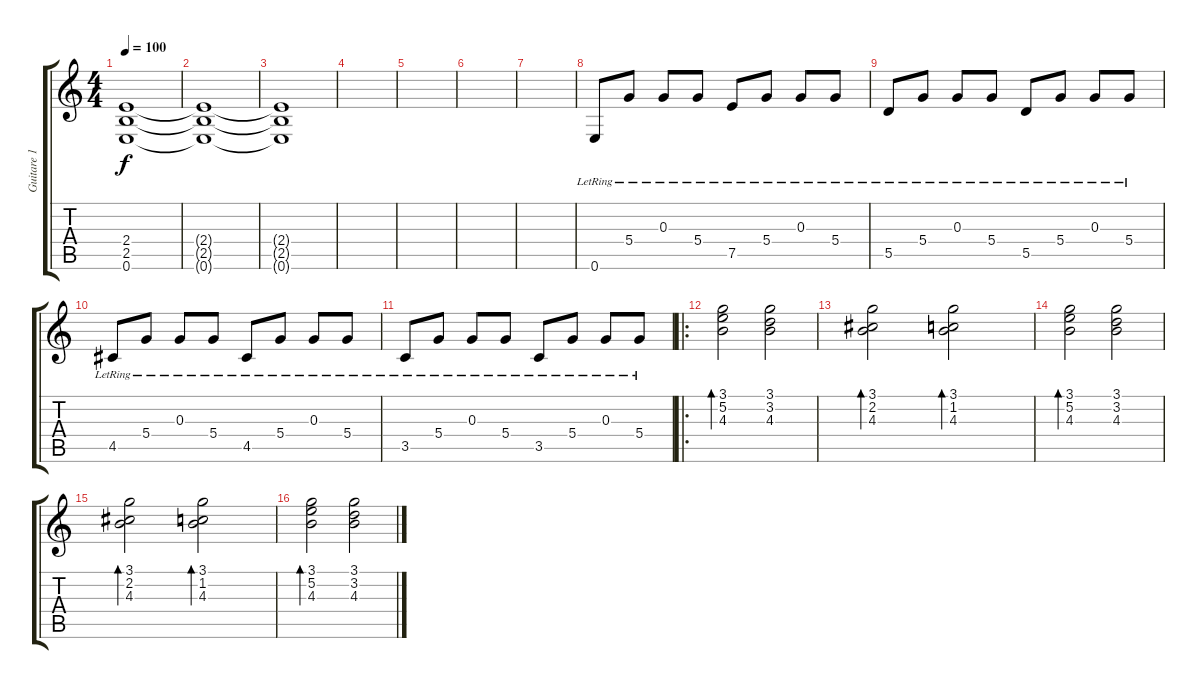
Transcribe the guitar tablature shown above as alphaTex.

\track ("Guitare 1" "Guitare 1") {instrument distortionguitar}
\staff {score tabs}
\tuning (E4 B3 G3 D3 A2 E2) {hide}
\ts (4 4)
\tempo 100
\clef g2
\ks c
(2.4{t} 2.5{t} 0.6{t}).1{dy f} |
(2.4{t} 2.5{t} 0.6{t}).1 |
(2.4{t} 2.5{t} 0.6{t}).1 |
|
|
|
|
0.6{lr}.8{instrument electricguitarclean} 5.4{lr}.8 0.3{lr}.8 5.4{lr}.8 7.5{lr}.8 5.4{lr}.8 0.3{lr}.8 5.4{lr}.8 |
5.5{lr}.8 5.4{lr}.8 0.3{lr}.8 5.4{lr}.8 5.5{lr}.8 5.4{lr}.8 0.3{lr}.8 5.4{lr}.8 |
4.5{lr}.8 5.4{lr}.8 0.3{lr}.8 5.4{lr}.8 4.5{lr}.8 5.4{lr}.8 0.3{lr}.8 5.4{lr}.8 |
3.5{lr}.8 5.4{lr}.8 0.3{lr}.8 5.4{lr}.8 3.5{lr}.8 5.4{lr}.8 0.3{lr}.8 5.4{lr}.8 |
\ro
(3.1 5.2 4.3).2{bd 120} (3.1 3.2 4.3).2 |
(3.1 2.2 4.3).2{bd 240} (3.1 1.2 4.3).2{bd 240} |
(3.1 5.2 4.3).2{bd 120} (3.1 3.2 4.3).2 |
(3.1 2.2 4.3).2{bd 240} (3.1 1.2 4.3).2{bd 240} |
(3.1 5.2 4.3).2{bd 120} (3.1 3.2 4.3).2
